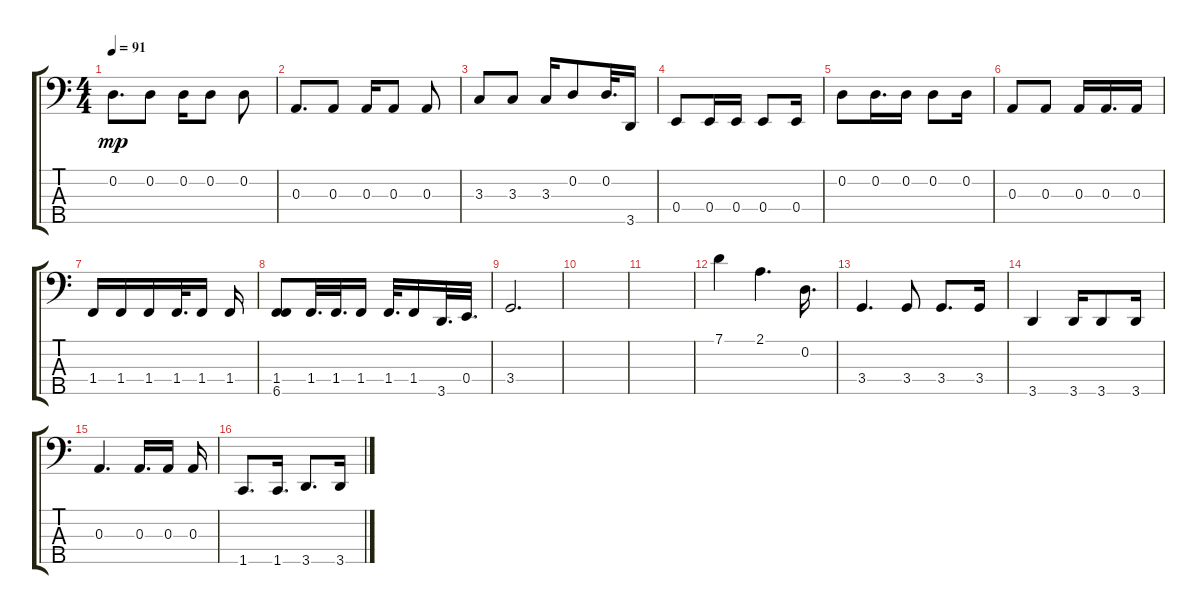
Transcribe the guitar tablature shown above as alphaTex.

\track "" {instrument electricbassfinger}
\staff {score tabs}
\tuning (G2 D2 A1 E1 B0) {hide}
\ts (4 4)
\tempo 91
\clef f4
\ks c
0.2.8{d dy mp} 0.2.8 0.2.16 0.2.8 0.2.8 |
0.3.8{d} 0.3.8 0.3.16 0.3.8 0.3.8 |
3.3.8 3.3.8 3.3.16 0.2.8 0.2.32{d} 3.5.16 |
0.4.8 0.4.16 0.4.16 0.4.8 0.4.16 |
0.2.8 0.2.16{d} 0.2.16 0.2.8 0.2.16 |
0.3.8 0.3.8 0.3.16 0.3.16{d} 0.3.16 |
1.4.16 1.4.16 1.4.16 1.4.32{d} 1.4.16 1.4.16 |
(1.4 6.5).8 1.4.32{d} 1.4.32{d} 1.4.16 1.4.32{d} 1.4.16 3.5.32{d} 0.4.32{d} |
3.4.2{d} |
|
|
7.1.4 2.1.4{d} 0.2.16{d} |
3.4.4{d} 3.4.8 3.4.8{d} 3.4.16 |
3.5.4 3.5.16 3.5.8 3.5.16 |
0.3.4{d} 0.3.16{d} 0.3.16 0.3.16 |
1.5.8{d} 1.5.16{d} 3.5.8{d} 3.5.16
